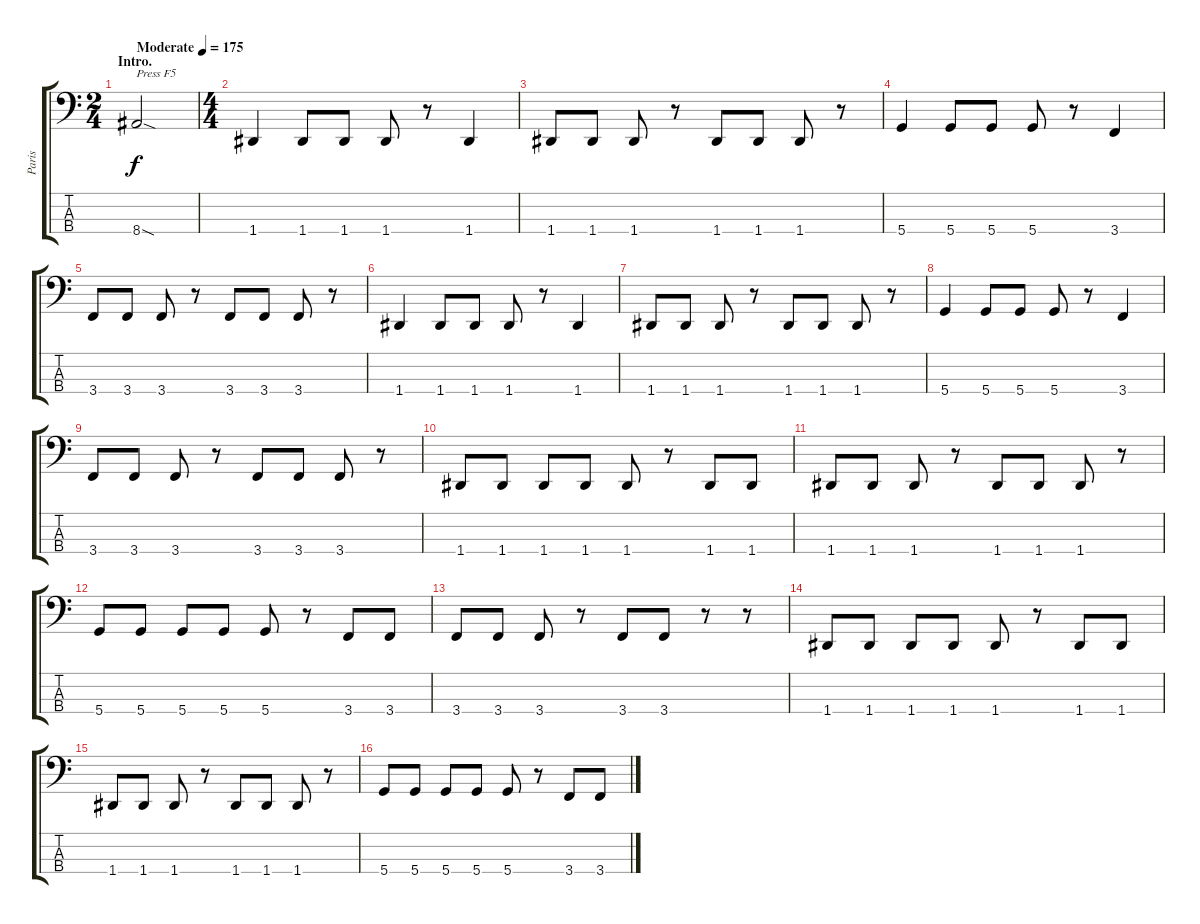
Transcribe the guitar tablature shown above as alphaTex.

\track ("Paris" "Paris") {instrument electricbasspick}
\staff {score tabs}
\tuning (F2 C2 G1 D1) {hide}
\ts (2 4)
\section ("" "Intro.")
\tempo (175 "Moderate")
\clef f4
\ks c
8.4{sod}.2{txt "Press F5" dy f instrument electricbasspick} |
\ts (4 4)
1.4.4 1.4.8 1.4.8 1.4.8 r.8 1.4.4 |
1.4.8 1.4.8 1.4.8 r.8 1.4.8 1.4.8 1.4.8 r.8 |
5.4.4 5.4.8 5.4.8 5.4.8 r.8 3.4.4 |
3.4.8 3.4.8 3.4.8 r.8 3.4.8 3.4.8 3.4.8 r.8 |
1.4.4 1.4.8 1.4.8 1.4.8 r.8 1.4.4 |
1.4.8 1.4.8 1.4.8 r.8 1.4.8 1.4.8 1.4.8 r.8 |
5.4.4 5.4.8 5.4.8 5.4.8 r.8 3.4.4 |
3.4.8 3.4.8 3.4.8 r.8 3.4.8 3.4.8 3.4.8 r.8 |
1.4.8 1.4.8 1.4.8 1.4.8 1.4.8 r.8 1.4.8 1.4.8 |
1.4.8 1.4.8 1.4.8 r.8 1.4.8 1.4.8 1.4.8 r.8 |
5.4.8 5.4.8 5.4.8 5.4.8 5.4.8 r.8 3.4.8 3.4.8 |
3.4.8 3.4.8 3.4.8 r.8 3.4.8 3.4.8 r.8 r.8 |
1.4.8 1.4.8 1.4.8 1.4.8 1.4.8 r.8 1.4.8 1.4.8 |
1.4.8 1.4.8 1.4.8 r.8 1.4.8 1.4.8 1.4.8 r.8 |
5.4.8 5.4.8 5.4.8 5.4.8 5.4.8 r.8 3.4.8 3.4.8
